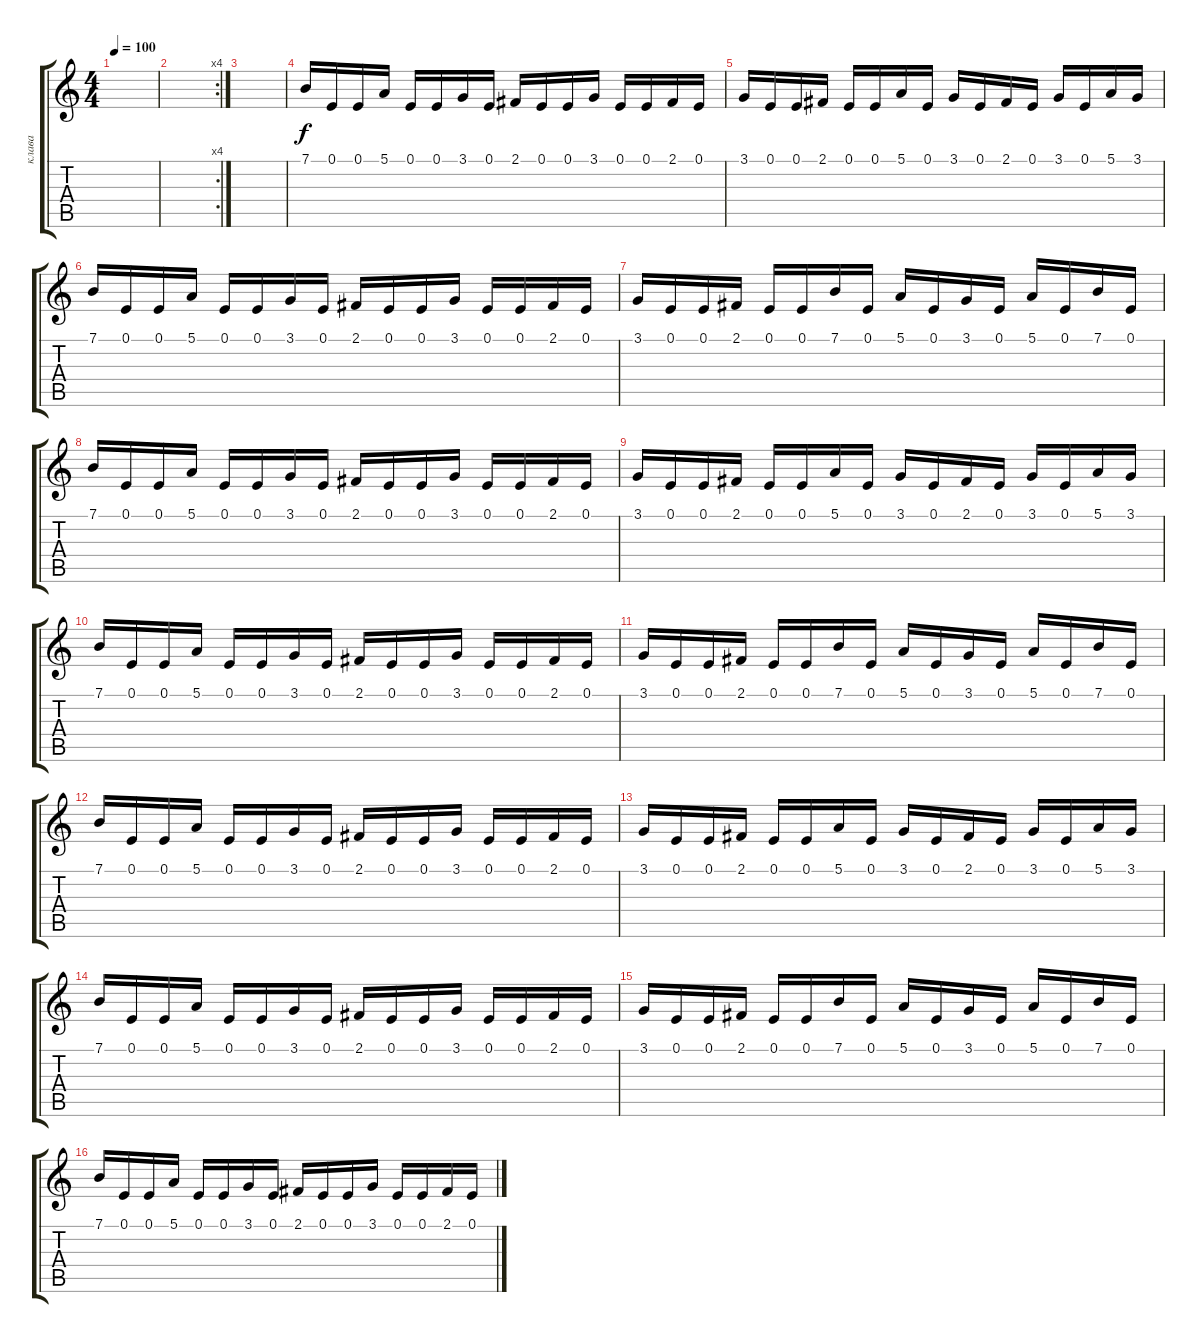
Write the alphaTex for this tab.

\track ("клава" "клава") {instrument stringensemble1}
\staff {score tabs}
\tuning (E4 B3 G3 D3 A2 E2) {hide}
\ts (4 4)
\tempo 100
\clef g2
\ks c
|
\rc 4
|
|
7.1.16 0.1.16 0.1.16 5.1.16 0.1.16 0.1.16 3.1.16 0.1.16 2.1.16 0.1.16 0.1.16 3.1.16 0.1.16 0.1.16 2.1.16 0.1.16 |
3.1.16 0.1.16 0.1.16 2.1.16 0.1.16 0.1.16 5.1.16 0.1.16 3.1.16 0.1.16 2.1.16 0.1.16 3.1.16 0.1.16 5.1.16 3.1.16 |
7.1.16 0.1.16 0.1.16 5.1.16 0.1.16 0.1.16 3.1.16 0.1.16 2.1.16 0.1.16 0.1.16 3.1.16 0.1.16 0.1.16 2.1.16 0.1.16 |
3.1.16 0.1.16 0.1.16 2.1.16 0.1.16 0.1.16 7.1.16 0.1.16 5.1.16 0.1.16 3.1.16 0.1.16 5.1.16 0.1.16 7.1.16 0.1.16 |
7.1.16 0.1.16 0.1.16 5.1.16 0.1.16 0.1.16 3.1.16 0.1.16 2.1.16 0.1.16 0.1.16 3.1.16 0.1.16 0.1.16 2.1.16 0.1.16 |
3.1.16 0.1.16 0.1.16 2.1.16 0.1.16 0.1.16 5.1.16 0.1.16 3.1.16 0.1.16 2.1.16 0.1.16 3.1.16 0.1.16 5.1.16 3.1.16 |
7.1.16 0.1.16 0.1.16 5.1.16 0.1.16 0.1.16 3.1.16 0.1.16 2.1.16 0.1.16 0.1.16 3.1.16 0.1.16 0.1.16 2.1.16 0.1.16 |
3.1.16 0.1.16 0.1.16 2.1.16 0.1.16 0.1.16 7.1.16 0.1.16 5.1.16 0.1.16 3.1.16 0.1.16 5.1.16 0.1.16 7.1.16 0.1.16 |
7.1.16 0.1.16 0.1.16 5.1.16 0.1.16 0.1.16 3.1.16 0.1.16 2.1.16 0.1.16 0.1.16 3.1.16 0.1.16 0.1.16 2.1.16 0.1.16 |
3.1.16 0.1.16 0.1.16 2.1.16 0.1.16 0.1.16 5.1.16 0.1.16 3.1.16 0.1.16 2.1.16 0.1.16 3.1.16 0.1.16 5.1.16 3.1.16 |
7.1.16 0.1.16 0.1.16 5.1.16 0.1.16 0.1.16 3.1.16 0.1.16 2.1.16 0.1.16 0.1.16 3.1.16 0.1.16 0.1.16 2.1.16 0.1.16 |
3.1.16 0.1.16 0.1.16 2.1.16 0.1.16 0.1.16 7.1.16 0.1.16 5.1.16 0.1.16 3.1.16 0.1.16 5.1.16 0.1.16 7.1.16 0.1.16 |
7.1.16 0.1.16 0.1.16 5.1.16 0.1.16 0.1.16 3.1.16 0.1.16 2.1.16 0.1.16 0.1.16 3.1.16 0.1.16 0.1.16 2.1.16 0.1.16
